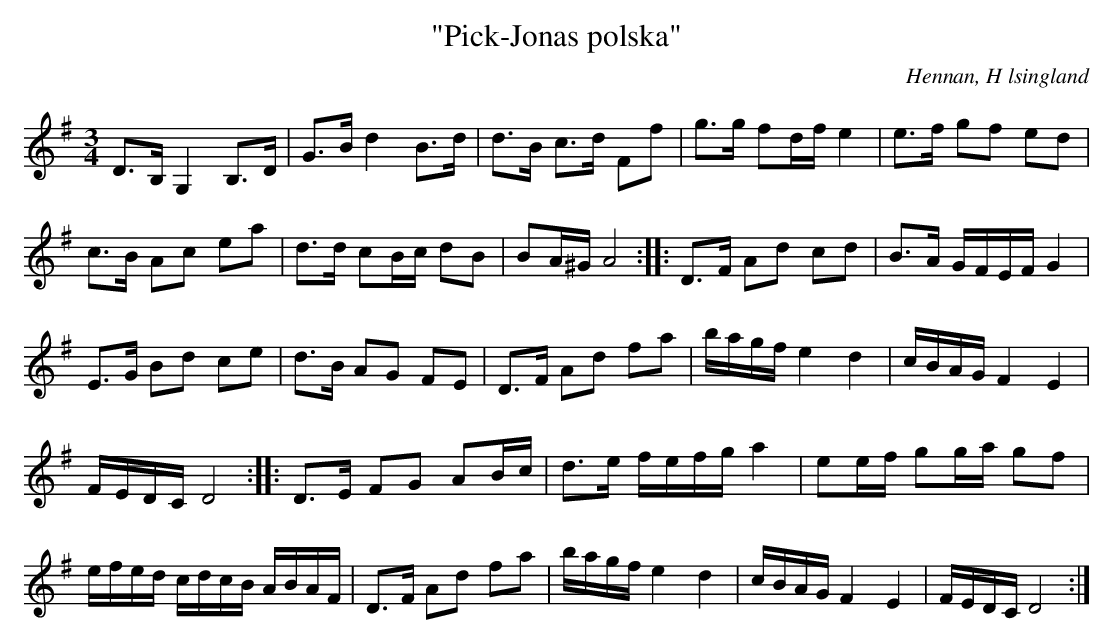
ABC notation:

X:1
T: "Pick-Jonas polska"
O: Hennan, H lsingland
M: 3/4
L: 1/8
K: G
D>B, G,2 B,>D | G>B d2 B>d | d>B c>d Ff| g>g fd/f/ e2 | e>f gf ed |
c>B Ac ea | d>d cB/c/ dB | BA/^G/ A4 :: D>F Ad cd | B>A G/F/E/F/ G2 |
E>G Bd ce | d>B AG FE | D>F Ad fa | b/a/g/f/ e2 d2 | c/B/A/G/ F2 E2 |
F/E/D/C/ D4 :: D>E FG AB/c/ | d>e f/e/f/g/ a2 | ee/f/ gg/a/ gf |
e/f/e/d/ c/d/c/B/ A/B/A/F/ | D>F Ad fa | b/a/g/f/ e2 d2 | c/B/A/G/ F2 E2 | F/E/D/C/ D4 :|]
